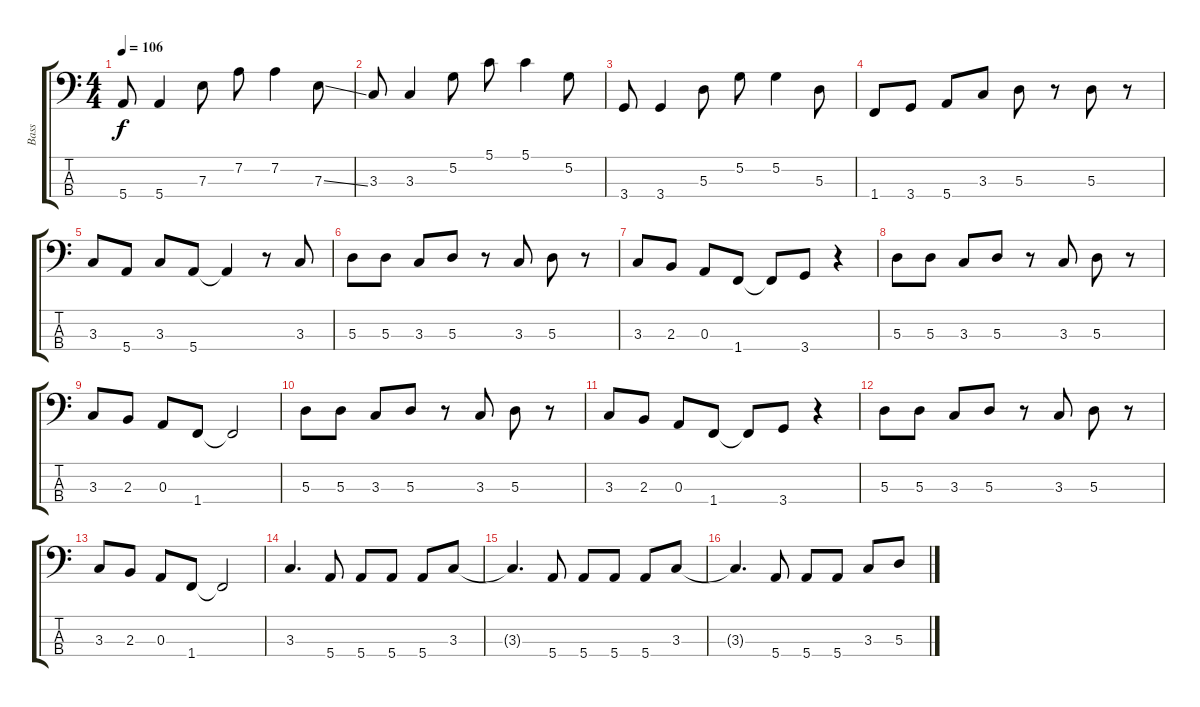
\track ("Bass" "Bass") {instrument acousticguitarnylon}
\staff {score tabs}
\tuning (G2 D2 A1 E1) {hide}
\ts (4 4)
\tempo 106
\clef f4
\ks c
5.4.8{dy f} 5.4.4 7.3.8 7.2.8 7.2.4 7.3{ss}.8 |
3.3.8 3.3.4 5.2.8 5.1.8 5.1.4 5.2.8 |
3.4.8 3.4.4 5.3.8 5.2.8 5.2.4 5.3.8 |
1.4.8 3.4.8 5.4.8 3.3.8 5.3.8 r.8 5.3.8 r.8 |
3.3.8 5.4.8 3.3.8 5.4.8 5.4{t}.4 r.8 3.3.8 |
5.3.8 5.3.8 3.3.8 5.3.8 r.8 3.3.8 5.3.8 r.8 |
3.3.8 2.3.8 0.3.8 1.4.8 1.4{t}.8 3.4.8 r.4 |
5.3.8 5.3.8 3.3.8 5.3.8 r.8 3.3.8 5.3.8 r.8 |
3.3.8 2.3.8 0.3.8 1.4.8 1.4{t}.2 |
5.3.8 5.3.8 3.3.8 5.3.8 r.8 3.3.8 5.3.8 r.8 |
3.3.8 2.3.8 0.3.8 1.4.8 1.4{t}.8 3.4.8 r.4 |
5.3.8 5.3.8 3.3.8 5.3.8 r.8 3.3.8 5.3.8 r.8 |
3.3.8 2.3.8 0.3.8 1.4.8 1.4{t}.2 |
3.3.4{d} 5.4.8 5.4.8 5.4.8 5.4.8 3.3.8 |
3.3{t}.4{d} 5.4.8 5.4.8 5.4.8 5.4.8 3.3.8 |
3.3{t}.4{d} 5.4.8 5.4.8 5.4.8 3.3.8 5.3.8
